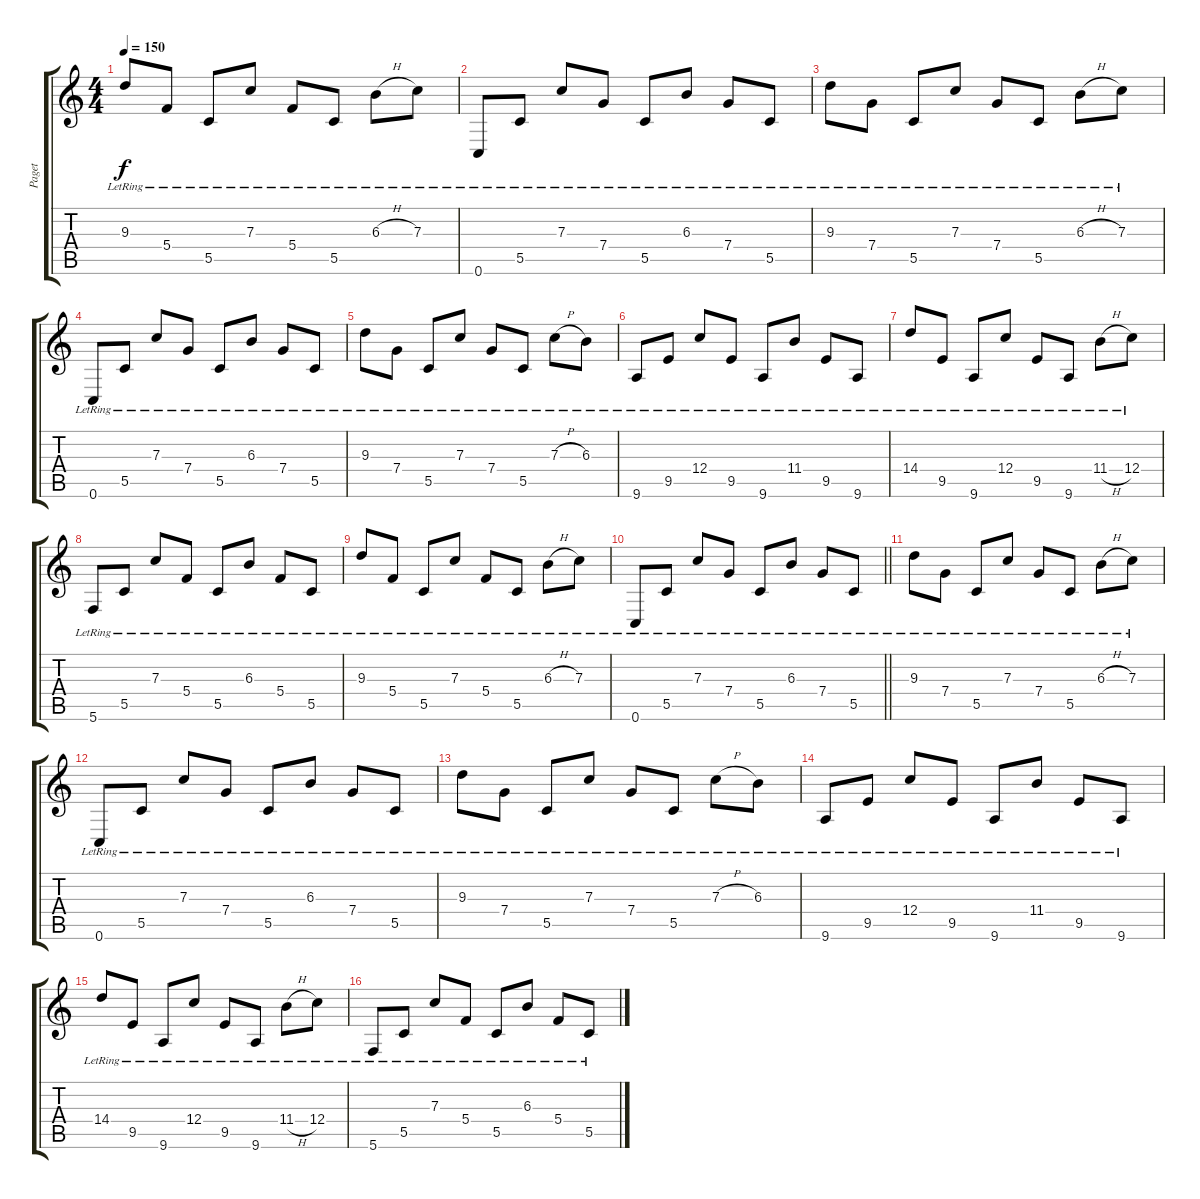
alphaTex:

\track ("Paget" "Paget") {instrument acousticguitarsteel}
\staff {score tabs}
\tuning (D4 A3 F3 C3 G2 C2) {hide}
\ts (4 4)
\tempo 150
\clef g2
\ks c
9.3{lr}.8{dy f} 5.4{lr}.8 5.5{lr}.8 7.3{lr}.8 5.4{lr}.8 5.5{lr}.8 6.3{h lr}.8 7.3{lr}.8 |
0.6{lr}.8 5.5{lr}.8 7.3{lr}.8 7.4{lr}.8 5.5{lr}.8 6.3{lr}.8 7.4{lr}.8 5.5{lr}.8 |
9.3{lr}.8 7.4{lr}.8 5.5{lr}.8 7.3{lr}.8 7.4{lr}.8 5.5{lr}.8 6.3{h lr}.8 7.3{lr}.8 |
0.6{lr}.8 5.5{lr}.8 7.3{lr}.8 7.4{lr}.8 5.5{lr}.8 6.3{lr}.8 7.4{lr}.8 5.5{lr}.8 |
9.3{lr}.8 7.4{lr}.8 5.5{lr}.8 7.3{lr}.8 7.4{lr}.8 5.5{lr}.8 7.3{h lr}.8 6.3{lr}.8 |
9.6{lr}.8 9.5{lr}.8 12.4{lr}.8 9.5{lr}.8 9.6{lr}.8 11.4{lr}.8 9.5{lr}.8 9.6{lr}.8 |
14.4{lr}.8 9.5{lr}.8 9.6{lr}.8 12.4{lr}.8 9.5{lr}.8 9.6{lr}.8 11.4{h lr}.8 12.4{lr}.8 |
5.6{lr}.8 5.5{lr}.8 7.3{lr}.8 5.4{lr}.8 5.5{lr}.8 6.3{lr}.8 5.4{lr}.8 5.5{lr}.8 |
9.3{lr}.8 5.4{lr}.8 5.5{lr}.8 7.3{lr}.8 5.4{lr}.8 5.5{lr}.8 6.3{h lr}.8 7.3{lr}.8 |
\barLineRight lightlight
0.6{lr}.8 5.5{lr}.8 7.3{lr}.8 7.4{lr}.8 5.5{lr}.8 6.3{lr}.8 7.4{lr}.8 5.5{lr}.8 |
9.3{lr}.8 7.4{lr}.8 5.5{lr}.8 7.3{lr}.8 7.4{lr}.8 5.5{lr}.8 6.3{h lr}.8 7.3{lr}.8 |
0.6{lr}.8 5.5{lr}.8 7.3{lr}.8 7.4{lr}.8 5.5{lr}.8 6.3{lr}.8 7.4{lr}.8 5.5{lr}.8 |
9.3{lr}.8 7.4{lr}.8 5.5{lr}.8 7.3{lr}.8 7.4{lr}.8 5.5{lr}.8 7.3{h lr}.8 6.3{lr}.8 |
9.6{lr}.8 9.5{lr}.8 12.4{lr}.8 9.5{lr}.8 9.6{lr}.8 11.4{lr}.8 9.5{lr}.8 9.6{lr}.8 |
14.4{lr}.8 9.5{lr}.8 9.6{lr}.8 12.4{lr}.8 9.5{lr}.8 9.6{lr}.8 11.4{h lr}.8 12.4{lr}.8 |
5.6{lr}.8 5.5{lr}.8 7.3{lr}.8 5.4{lr}.8 5.5{lr}.8 6.3{lr}.8 5.4{lr}.8 5.5{lr}.8
